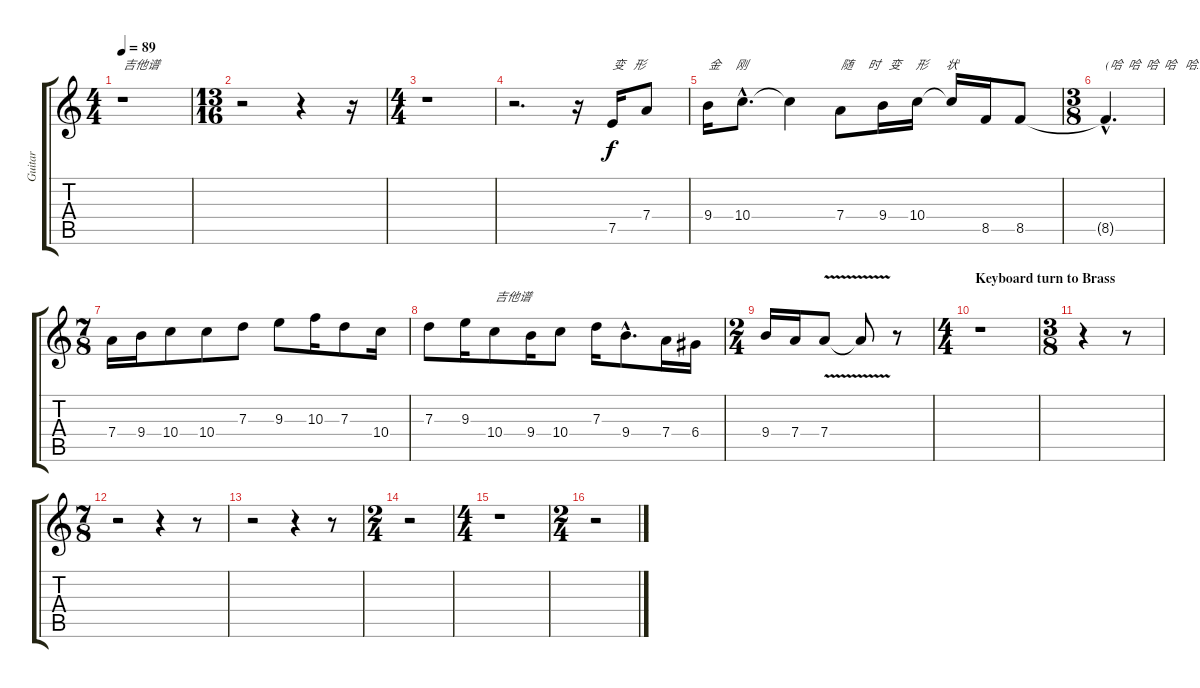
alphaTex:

\track ("Guitar" "Guitar") {instrument overdrivenguitar}
\staff {score tabs}
\tuning (E4 B3 G3 D3 A2 E2) {hide}
\ts (4 4)
\tempo 89
\clef g2
\ks c
r.1{txt "吉他谱" dy f instrument overdrivenguitar} |
\ts (13 16)
r.2 r.4 r.16 |
\ts (4 4)
r.1 |
r.2{d} r.16 7.5.16{txt "变   形"} 7.4.8 |
9.4.16{txt "金     刚"} 10.4{hac}.8{d} 10.4{t}.4 7.4.8{txt "随     时   变     形      状"} 9.4.16 10.4.16 10.4{t}.16 8.5.16 8.5.8 |
\ts (3 8)
8.5{hac t}.4{d txt "(哈  哈  哈  哈   哈.......)"} |
\ts (7 8)
7.4.16 9.4.16 10.4.8 10.4.8 7.3.8 9.3.8 10.3.16 7.3.8 10.4.16 |
7.3.8 9.3.16 10.4.8{txt "吉他谱"} 9.4.16 10.4.8 7.3.16 9.4{hac}.8{d} 7.4.16 6.4.16 |
\ts (2 4)
9.4.16 7.4.16 7.4{v}.8 7.4{t}.8 r.8 |
\ts (4 4)
\section ("" "Keyboard turn to Brass")
r.1 |
\ts (3 8)
r.4 r.8 |
\ts (7 8)
r.2 r.4 r.8 |
r.2 r.4 r.8 |
\ts (2 4)
r.2 |
\ts (4 4)
r.1 |
\ts (2 4)
r.2
